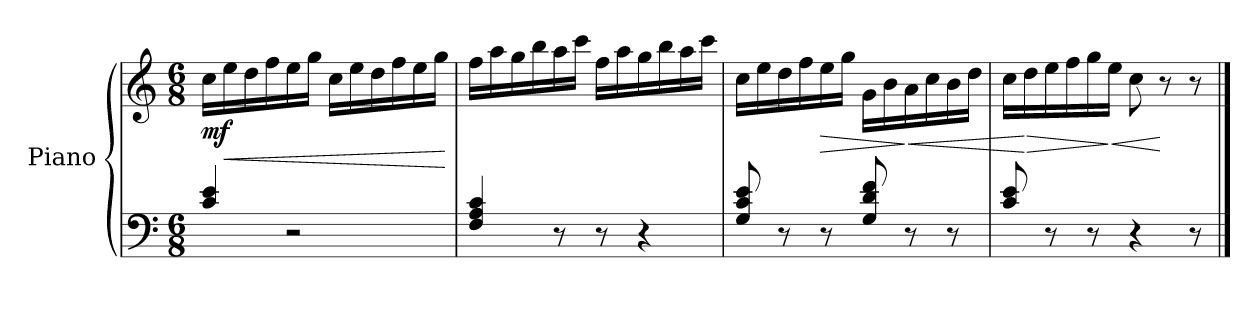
**kern	**kern	**dynam
*part1	*part1	*part1
*staff2	*staff1	*staff1/2
*I"Piano	*	*
*I'Pno	*	*
*clefF4	*clefG2	*
*k[]	*k[]	*
*M6/8	*M6/8	*
=1	=1	=1
!	!	!LO:DY:b
4c/<< 4e/<<	16cc\LL	mf
!	!	!LO:HP:b
.	16ee\	<
.	16dd\	.
.	16ff\	.
2r	16ee\	.
.	16gg\JJ	.
.	16cc\LL	.
.	16ee\	.
.	16dd\	.
.	16ff\	.
.	16ee\	.
.	16gg\JJ	.
.	.	[
=2	=2	=2
4F/<<< 4A/<<< 4c/<<<	16ff\LL	.
.	16aa\	.
.	16gg\	.
.	16bb\	.
8r	16aa\	.
.	16ccc\JJ	.
8r	16ff\LL	.
.	16aa\	.
4r	16gg\	.
.	16bb\	.
.	16aa\	.
.	16ccc\JJ	.
=3	=3	=3
8G/<< 8c/<< 8e/<<	16cc\LL	.
.	16ee\	.
8r	16dd\	.
.	16ff\	.
!	!	!LO:HP:b
8r	16ee\	>
.	16gg\JJ	.
8G/<< 8d/<< 8f/<<	16g\LL	.
.	16b\	.
!	!	!LO:HP:n=1:b
8r	16a\	] <
.	16cc\	.
8r	16b\	.
.	16dd\JJ	.
=4	=4	=4
8c/<< 8e/<<	16cc\LL	.
!	!	!LO:HP:n=1:b
.	16dd\	[ >
8r	16ee\	.
.	16ff\	.
8r	16gg\	.
!	!	!LO:HP:n=1:b
.	16ee\JJ	] <
4r	8cc\	.
.	8r	[
8r	8r	.
==	==	==
*-	*-	*-
